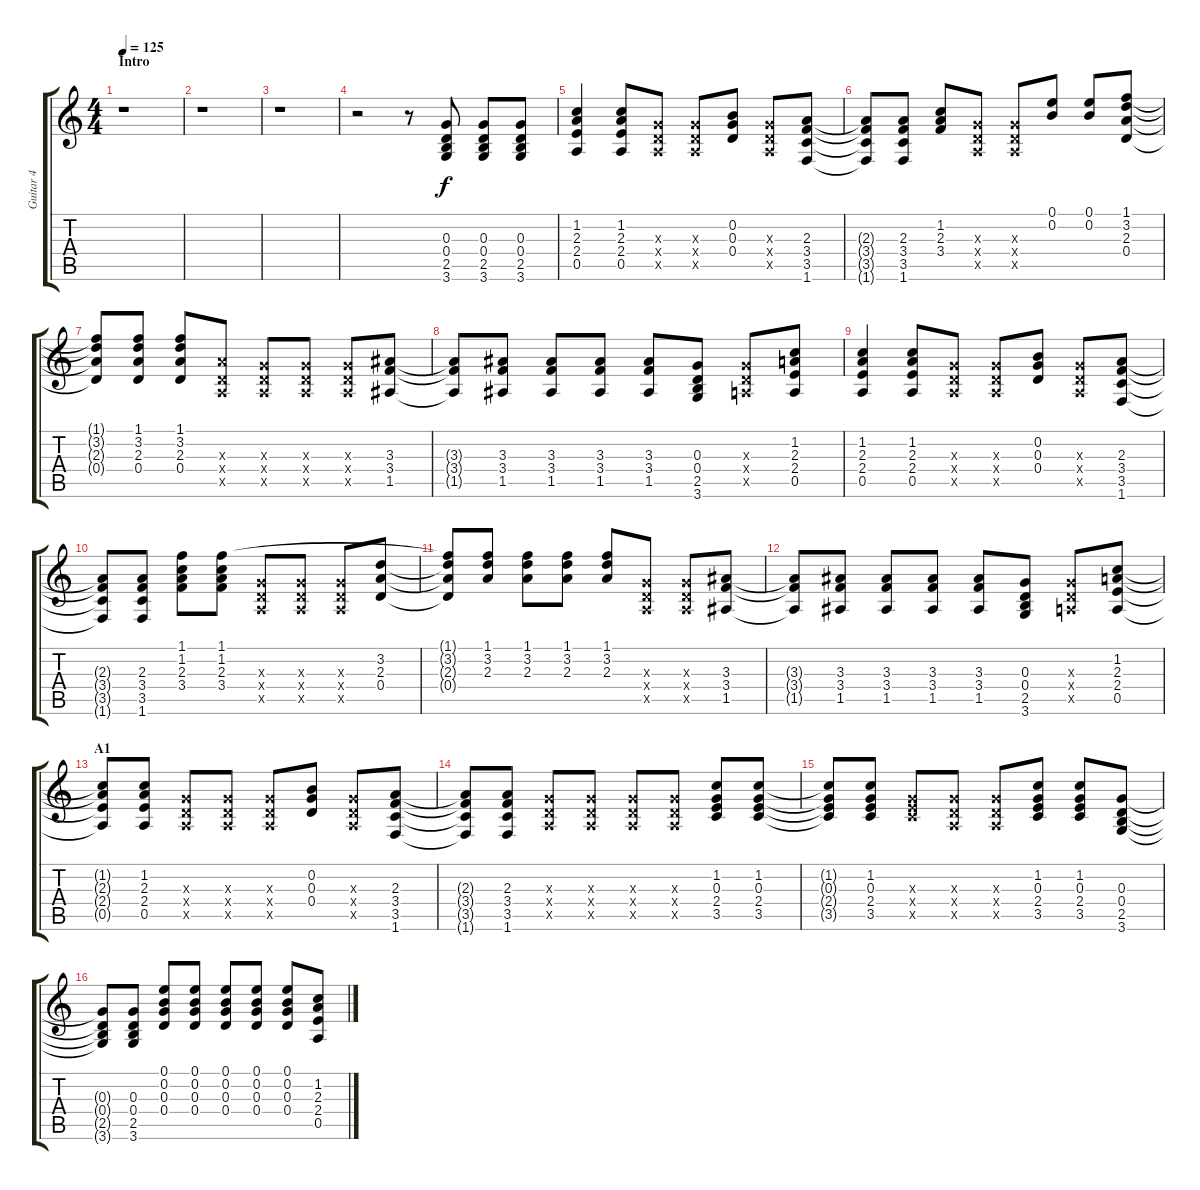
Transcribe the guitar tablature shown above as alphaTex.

\track ("Guitar 4" "Guitar 4") {instrument acousticguitarnylon}
\staff {score tabs}
\tuning (E4 B3 G3 D3 A2 E2) {hide}
\ts (4 4)
\section ("" "Intro")
\tempo 125
\clef g2
\ks c
r.1{dy f instrument acousticguitarnylon} |
r.1 |
r.1 |
r.2 r.8 (0.3 0.4 2.5 3.6).8 (0.3 0.4 2.5 3.6).8 (0.3 0.4 2.5 3.6).8 |
(1.2 2.3 2.4 0.5).4 (1.2 2.3 2.4 0.5).8 (0.3{x} 0.4{x} 0.5{x}).8 (0.3{x} 0.4{x} 0.5{x}).8 (0.2 0.3 0.4).8 (0.3{x} 0.4{x} 0.5{x}).8 (2.3 3.4 3.5 1.6).8 |
(2.3{t} 3.4{t} 3.5{t} 1.6{t}).8 (2.3 3.4 3.5 1.6).8 (1.2 2.3 3.4).8 (0.3{x} 0.4{x} 0.5{x}).8 (0.3{x} 0.4{x} 0.5{x}).8 (0.1 0.2).8 (0.1 0.2).8 (1.1 3.2 2.3 0.4).8 |
(1.1{t} 3.2{t} 2.3{t} 0.4{t}).8 (1.1 3.2 2.3 0.4).8 (1.1 3.2 2.3 0.4).8 (2.3{x} 0.4{x} 0.5{x}).8 (0.3{x} 0.4{x} 0.5{x}).8 (0.3{x} 0.4{x} 0.5{x}).8 (0.3{x} 0.4{x} 0.5{x}).8 (3.3 3.4 1.5).8 |
(3.3{t} 3.4{t} 1.5{t}).8 (3.3 3.4 1.5).8 (3.3 3.4 1.5).8 (3.3 3.4 1.5).8 (3.3 3.4 1.5).8 (0.3 0.4 2.5 3.6).8 (0.3{x} 0.4{x} 0.5{x}).8 (1.2 2.3 2.4 0.5).8 |
(1.2 2.3 2.4 0.5).4 (1.2 2.3 2.4 0.5).8 (0.3{x} 0.4{x} 0.5{x}).8 (0.3{x} 0.4{x} 0.5{x}).8 (0.2 0.3 0.4).8 (0.3{x} 0.4{x} 0.5{x}).8 (2.3 3.4 3.5 1.6).8 |
(2.3{t} 3.4{t} 3.5{t} 1.6{t}).8 (2.3 3.4 3.5 1.6).8 (1.1 1.2 2.3 3.4).8 (1.1 1.2 2.3 3.4).8 (0.3{x} 0.4{x} 0.5{x}).8 (0.3{x} 0.4{x} 0.5{x}).8 (0.3{x} 0.4{x} 0.5{x}).8 (3.2 2.3 0.4).8 |
(1.1{t} 3.2{t} 2.3{t} 0.4{t}).8 (1.1 3.2 2.3).8 (1.1 3.2 2.3).8 (1.1 3.2 2.3).8 (1.1 3.2 2.3).8 (0.3{x} 0.4{x} 0.5{x}).8 (0.3{x} 0.4{x} 0.5{x}).8 (3.3 3.4 1.5).8 |
(3.3{t} 3.4{t} 1.5{t}).8 (3.3 3.4 1.5).8 (3.3 3.4 1.5).8 (3.3 3.4 1.5).8 (3.3 3.4 1.5).8 (0.3 0.4 2.5 3.6).8 (0.3{x} 0.4{x} 0.5{x}).8 (1.2 2.3 2.4 0.5).8 |
\section ("" "A1")
(1.2{t} 2.3{t} 2.4{t} 0.5{t}).8 (1.2 2.3 2.4 0.5).8 (0.3{x} 0.4{x} 0.5{x}).8 (0.3{x} 0.4{x} 0.5{x}).8 (0.3{x} 0.4{x} 0.5{x}).8 (0.2 0.3 0.4).8 (0.3{x} 0.4{x} 0.5{x}).8 (2.3 3.4 3.5 1.6).8 |
(2.3{t} 3.4{t} 3.5{t} 1.6{t}).8 (2.3 3.4 3.5 1.6).8 (0.3{x} 0.4{x} 0.5{x}).8 (0.3{x} 0.4{x} 0.5{x}).8 (0.3{x} 0.4{x} 0.5{x}).8 (0.3{x} 0.4{x} 0.5{x}).8 (1.2 0.3 2.4 3.5).8 (1.2 0.3 2.4 3.5).8 |
(1.2{t} 0.3{t} 2.4{t} 3.5{t}).8 (1.2 0.3 2.4 3.5).8 (0.3{x} 2.4{x} 3.5{x}).8 (0.3{x} 0.4{x} 0.5{x}).8 (0.3{x} 0.4{x} 0.5{x}).8 (1.2 0.3 2.4 3.5).8 (1.2 0.3 2.4 3.5).8 (0.3 0.4 2.5 3.6).8 |
(0.3{t} 0.4{t} 2.5{t} 3.6{t}).8 (0.3 0.4 2.5 3.6).8 (0.1 0.2 0.3 0.4).8 (0.1 0.2 0.3 0.4).8 (0.1 0.2 0.3 0.4).8 (0.1 0.2 0.3 0.4).8 (0.1 0.2 0.3 0.4).8 (1.2 2.3 2.4 0.5).8
